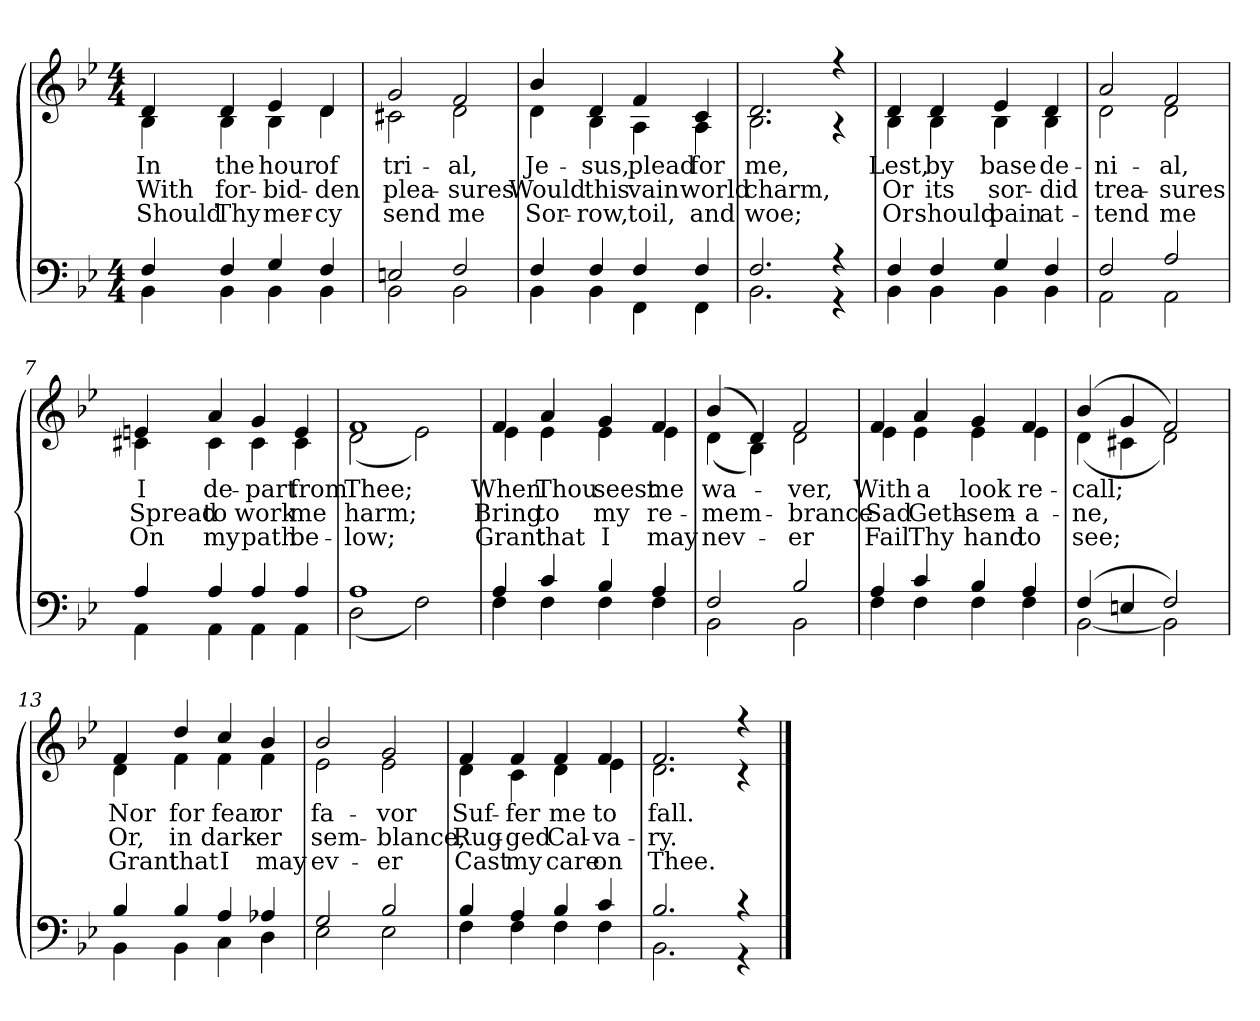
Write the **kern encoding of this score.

**kern	**kern	**text	**text	**text
*part2	*part1	*part1	*part1	*part1
*staff2	*staff1	*staff1	*staff1	*staff1
*clefF4	*clefG2	*	*	*
*k[b-e-]	*k[b-e-]	*	*	*
*M4/4	*M4/4	*	*	*
=1	=1	=1	=1	=1
*^	*	*	*	*
!	!	!LO:TX:b:i:t=Verse	!	!	!
!	!	!	!LO:LY:b	!LO:LY:b	!LO:LY:b
*	*	*^	*	*	*
4F/	4BB-\	4d/	4B-\	In	With	Should
!	!	!	!	!LO:LY:b	!LO:LY:b	!LO:LY:b
4F/	4BB-\	4d/	4B-\	the	for-	Thy
!	!	!	!	!LO:LY:b	!LO:LY:b	!LO:LY:b
4G/	4BB-\	4e-/	4B-\	hour	-bid-	mer-
!	!	!	!	!LO:LY:b	!LO:LY:b	!LO:LY:b
4F/	4BB-\	4d/	4d\	of	-den	-cy
=2	=2	=2	=2	=2	=2	=2
!	!	!	!	!LO:LY:b	!LO:LY:b	!LO:LY:b
2En/	2BB-\	2g/	2c#X\	tri-	plea-	send
!	!	!	!	!LO:LY:b	!LO:LY:b	!LO:LY:b
2F/	2BB-\	2f/	2d\	-al,	-sures	me
!!LO:LB:g=z	!!
=3	=3	=3	=3	=3	=3	=3
!	!	!	!	!LO:LY:b	!LO:LY:b	!LO:LY:b
4F/	4BB-\	4b-/	4d\	Je-	Would	Sor-
!	!	!	!	!LO:LY:b	!LO:LY:b	!LO:LY:b
4F/	4BB-\	4d/	4B-\	-sus,	this	-row,
!	!	!	!	!LO:LY:b	!LO:LY:b	!LO:LY:b
4F/	4FF\	4f/	4A\	plead	vain	toil,
!	!	!	!	!LO:LY:b	!LO:LY:b	!LO:LY:b
4F/	4FF\	4c/	4A\	for	world	and
=4	=4	=4	=4	=4	=4	=4
!	!	!	!	!LO:LY:b	!LO:LY:b	!LO:LY:b
2.F/	2.BB-\	2.d/	2.B-\	me,	charm,	woe;
4r	4r	4r	4r	.	.	.
!!LO:LB:g=z	!!
=5	=5	=5	=5	=5	=5	=5
!	!	!	!	!LO:LY:b	!LO:LY:b	!LO:LY:b
4F/	4BB-\	4d/	4B-\	Lest,	Or	Or
!	!	!	!	!LO:LY:b	!LO:LY:b	!LO:LY:b
4F/	4BB-\	4d/	4B-\	by	its	should
!	!	!	!	!LO:LY:b	!LO:LY:b	!LO:LY:b
4G/	4BB-\	4e-/	4B-\	base	sor-	pain
!	!	!	!	!LO:LY:b	!LO:LY:b	!LO:LY:b
4F/	4BB-\	4d/	4B-\	de-	-did	at-
=6	=6	=6	=6	=6	=6	=6
!	!	!	!	!LO:LY:b	!LO:LY:b	!LO:LY:b
2F/	2AA\	2a/	2d\	-ni-	trea-	-tend
!	!	!	!	!LO:LY:b	!LO:LY:b	!LO:LY:b
2A/	2AA\	2f/	2d\	-al,	-sures	me
!!LO:LB:g=z	!!
=7	=7	=7	=7	=7	=7	=7
!	!	!	!	!LO:LY:b	!LO:LY:b	!LO:LY:b
4A/	4AA\	4en/	4c#X\	I	Spread	On
!	!	!	!	!LO:LY:b	!LO:LY:b	!LO:LY:b
4A/	4AA\	4a/	4c#\	de-	to	my
!	!	!	!	!LO:LY:b	!LO:LY:b	!LO:LY:b
4A/	4AA\	4g/	4c#\	-part	work	path
!	!	!	!	!LO:LY:b	!LO:LY:b	!LO:LY:b
4A/	4AA\	4e/	4c#\	from	me	be-
=8	=8	=8	=8	=8	=8	=8
!	!	!	!	!LO:LY:b	!LO:LY:b	!LO:LY:b
1A	(<2D\	1f	(<2d\	Thee;	harm;	-low;
.	2F\)	.	2e-i\)	.	.	.
!!LO:LB:g=z	!!
=9	=9	=9	=9	=9	=9	=9
!	!	!	!	!LO:LY:b	!LO:LY:b	!LO:LY:b
4A/	4F\	4f/	4e-\	When	Bring	Grant
!	!	!	!	!LO:LY:b	!LO:LY:b	!LO:LY:b
4c/	4F\	4a/	4e-\	Thou	to	that
!	!	!	!	!LO:LY:b	!LO:LY:b	!LO:LY:b
4B-/	4F\	4g/	4e-\	seest	my	I
!	!	!	!	!LO:LY:b	!LO:LY:b	!LO:LY:b
4A/	4F\	4f/	4e-\	me	re-	may
=10	=10	=10	=10	=10	=10	=10
!	!	!	!	!LO:LY:b	!LO:LY:b	!LO:LY:b
2F/	2BB-\	(>4b-/	(<4d\	wa-	-mem-	nev-
.	.	4d/)	4B-\)	.	.	.
!	!	!	!	!LO:LY:b	!LO:LY:b	!LO:LY:b
2B-/	2BB-\	2f/	2d\	-ver,	-brance	-er
!!LO:LB:g=z	!!
=11	=11	=11	=11	=11	=11	=11
!	!	!	!	!LO:LY:b	!LO:LY:b	!LO:LY:b
4A/	4F\	4f/	4e-\	With	Sad	Fail
!	!	!	!	!LO:LY:b	!LO:LY:b	!LO:LY:b
4c/	4F\	4a/	4e-\	a	Geth-	Thy
!	!	!	!	!LO:LY:b	!LO:LY:b	!LO:LY:b
4B-/	4F\	4g/	4e-\	look	-sem-	hand
!	!	!	!	!LO:LY:b	!LO:LY:b	!LO:LY:b
4A/	4F\	4f/	4e-\	re-	-a-	to
=12	=12	=12	=12	=12	=12	=12
!	!	!	!	!LO:LY:b	!LO:LY:b	!LO:LY:b
(>4F/	[2BB-\	(>4b-/	(<4d\	-call;	-ne,	see;
4En/	.	4g/	4c#X\	.	.	.
2F/)	2BB-\]	2f/)	2d\)	.	.	.
!!LO:LB:g=z	!!
=13	=13	=13	=13	=13	=13	=13
!	!	!	!	!LO:LY:b	!LO:LY:b	!LO:LY:b
4B-/	4BB-\	4f/	4d\	Nor	Or,	Grant
!	!	!	!	!LO:LY:b	!LO:LY:b	!LO:LY:b
4B-/	4BB-\	4dd/	4f\	for	in	that
!	!	!	!	!LO:LY:b	!LO:LY:b	!LO:LY:b
4A/	4C\	4cc/	4f\	fear	dark-	I
!	!	!	!	!LO:LY:b	!LO:LY:b	!LO:LY:b
4A-X/	4D\	4b-/	4f\	or	-er	may
=14	=14	=14	=14	=14	=14	=14
!	!	!	!	!LO:LY:b	!LO:LY:b	!LO:LY:b
2G/	2E-\	2b-/	2e-\	fa-	sem-	ev-
!	!	!	!	!LO:LY:b	!LO:LY:b	!LO:LY:b
2B-/	2E-\	2g/	2e-\	-vor	-blance,	-er
!!LO:LB:g=z	!!
=15	=15	=15	=15	=15	=15	=15
!	!	!	!	!LO:LY:b	!LO:LY:b	!LO:LY:b
4B-/	4F\	4f/	4d\	Suf-	Rug-	Cast
!	!	!	!	!LO:LY:b	!LO:LY:b	!LO:LY:b
4A/	4F\	4f/	4c\	-fer	-ged	my
!	!	!	!	!LO:LY:b	!LO:LY:b	!LO:LY:b
4B-/	4F\	4f/	4d\	me	Cal-	care
!	!	!	!	!LO:LY:b	!LO:LY:b	!LO:LY:b
4c/	4F\	4f/	4e-\	to	-va-	on
=16	=16	=16	=16	=16	=16	=16
!	!	!	!	!LO:LY:b	!LO:LY:b	!LO:LY:b
2.B-/	2.BB-\	2.f/	2.d\	fall.	-ry.	Thee.
4r	4r	4r	4r	.	.	.
*v	*v	*	*	*	*	*
*	*v	*v	*	*	*
==	==	==	==	==
*-	*-	*-	*-	*-
